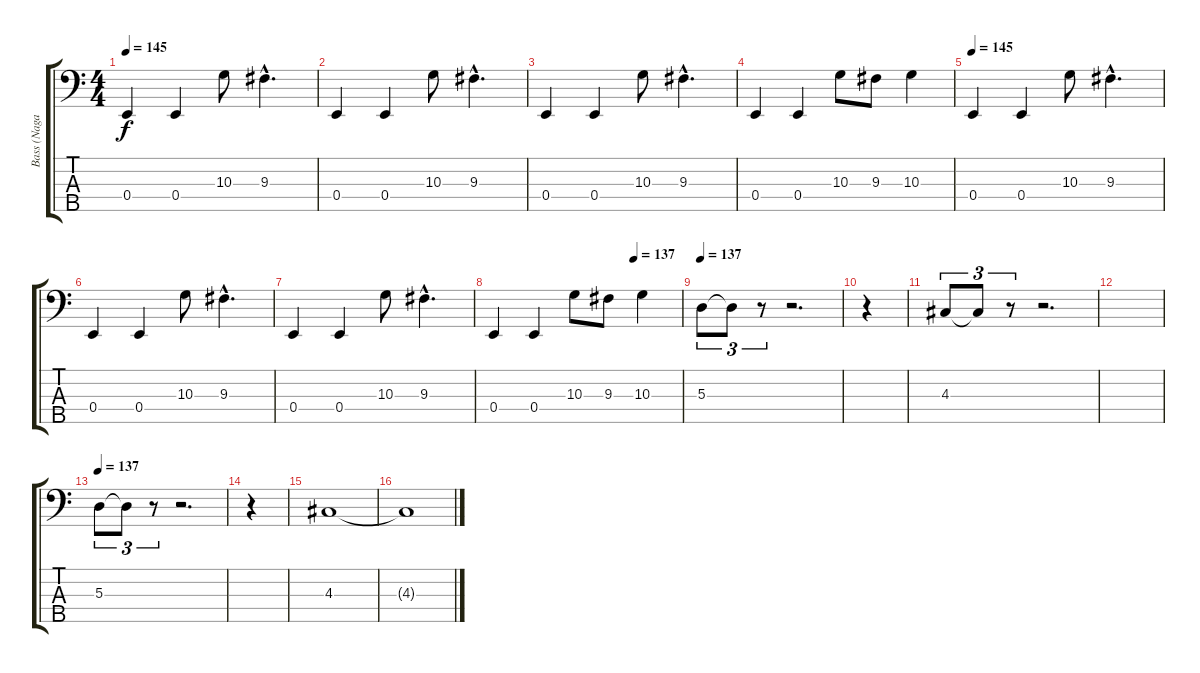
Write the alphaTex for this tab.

\track ("Bass (Nagash)" "Bass (Naga") {instrument electricbassfinger}
\staff {score tabs}
\tuning (G2 D2 A1 E1 B0) {hide}
\ts (4 4)
\tempo 145
\clef f4
\ks c
0.4.4{dy f} 0.4.4 10.3.8 9.3{hac}.4{d} |
0.4.4 0.4.4 10.3.8 9.3{hac}.4{d} |
0.4.4 0.4.4 10.3.8 9.3{hac}.4{d} |
0.4.4 0.4.4 10.3.8 9.3.8 10.3.4 |
\tempo 145
0.4.4 0.4.4 10.3.8 9.3{hac}.4{d} |
0.4.4 0.4.4 10.3.8 9.3{hac}.4{d} |
0.4.4 0.4.4 10.3.8 9.3{hac}.4{d} |
\tempo (137 0.75)
0.4.4 0.4.4 10.3.8 9.3.8 10.3.4 |
\tempo 137
5.3.8{tu (3 2)} 5.3{t}.8{tu (3 2)} r.8{tu (3 2)} r.2{d} |
r.4 |
4.3.8{tu (3 2)} 4.3{t}.8{tu (3 2)} r.8{tu (3 2)} r.2{d} |
|
\tempo 137
5.3.8{tu (3 2)} 5.3{t}.8{tu (3 2)} r.8{tu (3 2)} r.2{d} |
r.4 |
4.3.1 |
4.3{t}.1
